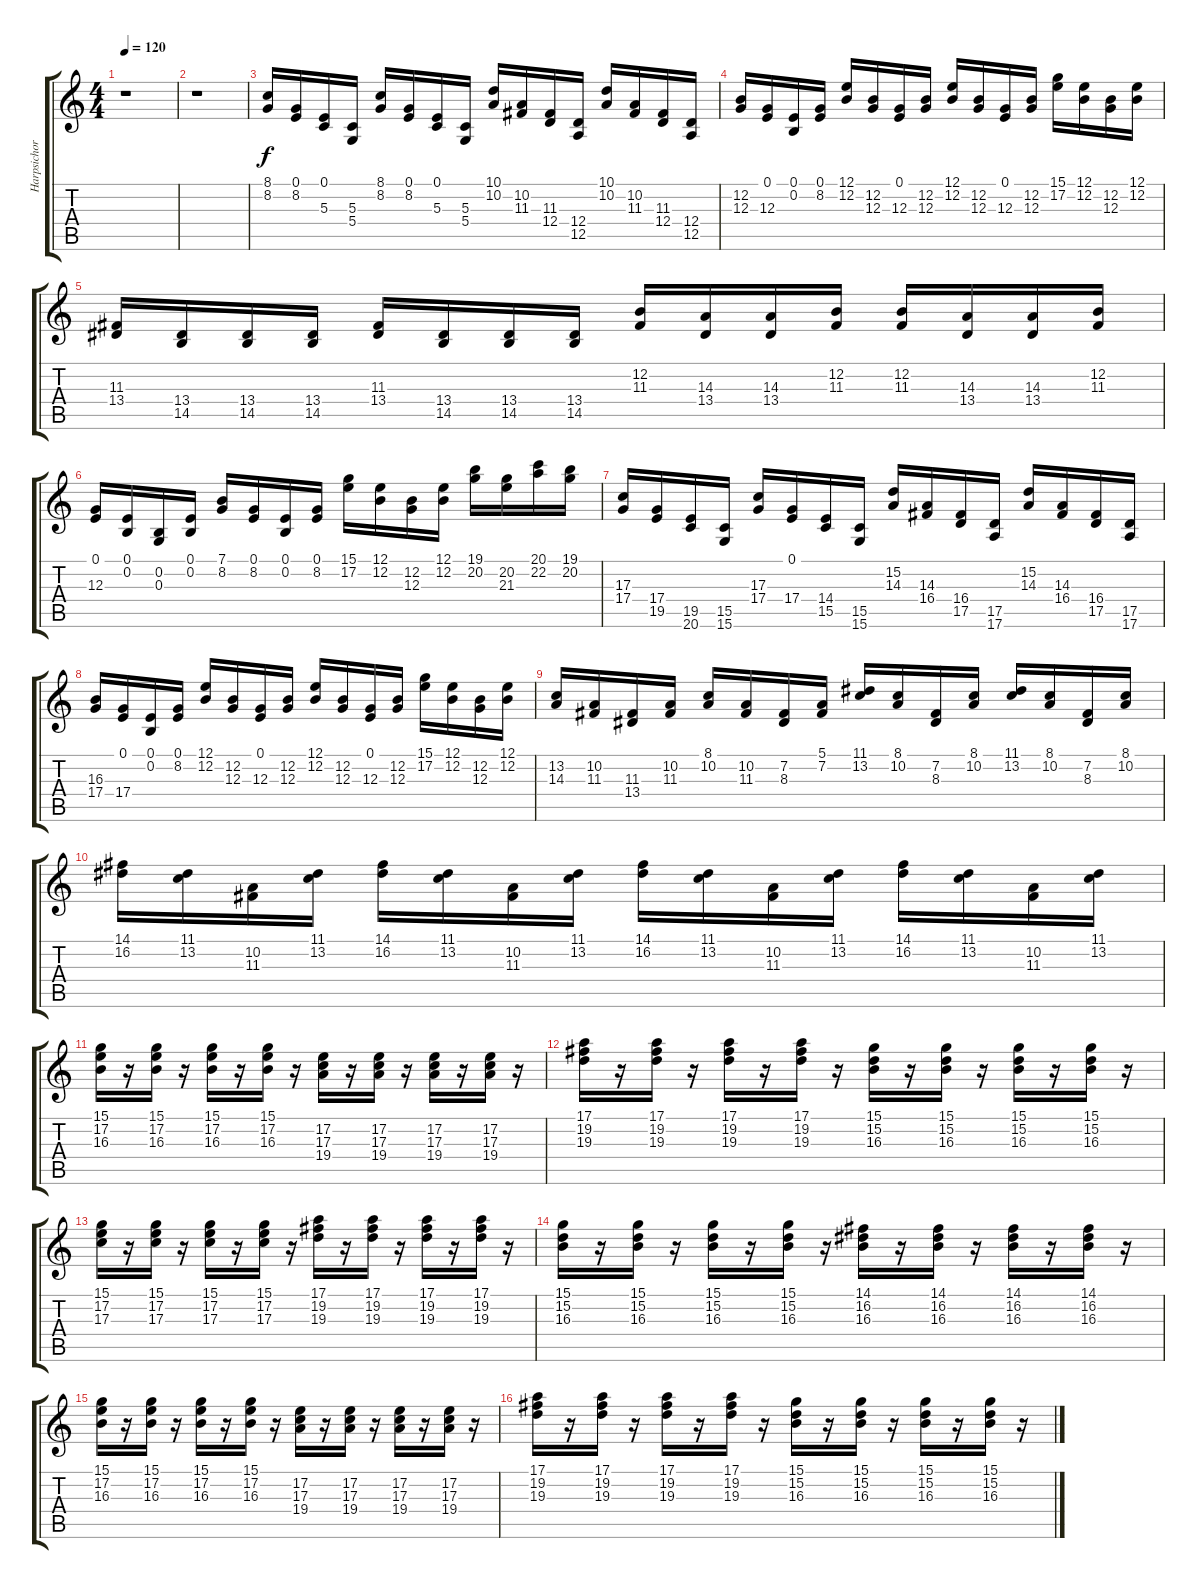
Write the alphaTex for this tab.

\track ("Harpsichord" "Harpsichor") {instrument harpsichord}
\staff {score tabs}
\tuning (E4 B3 G3 D3 A2 E2) {hide}
\ts (4 4)
\tempo 120
\clef g2
\ks c
r.1{dy f} |
r.1 |
(8.1 8.2).16 (0.1 8.2).16 (0.1 5.3).16 (5.3 5.4).16 (8.1 8.2).16 (0.1 8.2).16 (0.1 5.3).16 (5.3 5.4).16 (10.1 10.2).16 (10.2 11.3).16 (11.3 12.4).16 (12.4 12.5).16 (10.1 10.2).16 (10.2 11.3).16 (11.3 12.4).16 (12.4 12.5).16 |
(12.2 12.3).16 (0.1 12.3).16 (0.1 0.2).16 (0.1 8.2).16 (12.1 12.2).16 (12.2 12.3).16 (0.1 12.3).16 (12.2 12.3).16 (12.1 12.2).16 (12.2 12.3).16 (0.1 12.3).16 (12.2 12.3).16 (15.1 17.2).16 (12.1 12.2).16 (12.2 12.3).16 (12.1 12.2).16 |
(11.3 13.4).16 (13.4 14.5).16 (13.4 14.5).16 (13.4 14.5).16 (11.3 13.4).16 (13.4 14.5).16 (13.4 14.5).16 (13.4 14.5).16 (12.2 11.3).16 (14.3 13.4).16 (14.3 13.4).16 (12.2 11.3).16 (12.2 11.3).16 (14.3 13.4).16 (14.3 13.4).16 (12.2 11.3).16 |
(0.1 12.3).16 (0.1 0.2).16 (0.2 0.3).16 (0.1 0.2).16 (7.1 8.2).16 (0.1 8.2).16 (0.1 0.2).16 (0.1 8.2).16 (15.1 17.2).16 (12.1 12.2).16 (12.2 12.3).16 (12.1 12.2).16 (19.1 20.2).16 (20.2 21.3).16 (20.1 22.2).16 (19.1 20.2).16 |
(17.3 17.4).16 (17.4 19.5).16 (19.5 20.6).16 (15.5 15.6).16 (17.3 17.4).16 (0.1 17.4).16 (14.4 15.5).16 (15.5 15.6).16 (15.2 14.3).16 (14.3 16.4).16 (16.4 17.5).16 (17.5 17.6).16 (15.2 14.3).16 (14.3 16.4).16 (16.4 17.5).16 (17.5 17.6).16 |
(16.3 17.4).16 (0.1 17.4).16 (0.1 0.2).16 (0.1 8.2).16 (12.1 12.2).16 (12.2 12.3).16 (0.1 12.3).16 (12.2 12.3).16 (12.1 12.2).16 (12.2 12.3).16 (0.1 12.3).16 (12.2 12.3).16 (15.1 17.2).16 (12.1 12.2).16 (12.2 12.3).16 (12.1 12.2).16 |
(13.2 14.3).16 (10.2 11.3).16 (11.3 13.4).16 (10.2 11.3).16 (8.1 10.2).16 (10.2 11.3).16 (7.2 8.3).16 (5.1 7.2).16 (11.1 13.2).16 (8.1 10.2).16 (7.2 8.3).16 (8.1 10.2).16 (11.1 13.2).16 (8.1 10.2).16 (7.2 8.3).16 (8.1 10.2).16 |
(14.1 16.2).16 (11.1 13.2).16 (10.2 11.3).16 (11.1 13.2).16 (14.1 16.2).16 (11.1 13.2).16 (10.2 11.3).16 (11.1 13.2).16 (14.1 16.2).16 (11.1 13.2).16 (10.2 11.3).16 (11.1 13.2).16 (14.1 16.2).16 (11.1 13.2).16 (10.2 11.3).16 (11.1 13.2).16 |
(15.1 17.2 16.3).16 r.16 (15.1 17.2 16.3).16 r.16 (15.1 17.2 16.3).16 r.16 (15.1 17.2 16.3).16 r.16 (17.2 17.3 19.4).16 r.16 (17.2 17.3 19.4).16 r.16 (17.2 17.3 19.4).16 r.16 (17.2 17.3 19.4).16 r.16 |
(17.1 19.2 19.3).16 r.16 (17.1 19.2 19.3).16 r.16 (17.1 19.2 19.3).16 r.16 (17.1 19.2 19.3).16 r.16 (15.1 15.2 16.3).16 r.16 (15.1 15.2 16.3).16 r.16 (15.1 15.2 16.3).16 r.16 (15.1 15.2 16.3).16 r.16 |
(15.1 17.2 17.3).16 r.16 (15.1 17.2 17.3).16 r.16 (15.1 17.2 17.3).16 r.16 (15.1 17.2 17.3).16 r.16 (17.1 19.2 19.3).16 r.16 (17.1 19.2 19.3).16 r.16 (17.1 19.2 19.3).16 r.16 (17.1 19.2 19.3).16 r.16 |
(15.1 15.2 16.3).16 r.16 (15.1 15.2 16.3).16 r.16 (15.1 15.2 16.3).16 r.16 (15.1 15.2 16.3).16 r.16 (14.1 16.2 16.3).16 r.16 (14.1 16.2 16.3).16 r.16 (14.1 16.2 16.3).16 r.16 (14.1 16.2 16.3).16 r.16 |
(15.1 17.2 16.3).16 r.16 (15.1 17.2 16.3).16 r.16 (15.1 17.2 16.3).16 r.16 (15.1 17.2 16.3).16 r.16 (17.2 17.3 19.4).16 r.16 (17.2 17.3 19.4).16 r.16 (17.2 17.3 19.4).16 r.16 (17.2 17.3 19.4).16 r.16 |
(17.1 19.2 19.3).16 r.16 (17.1 19.2 19.3).16 r.16 (17.1 19.2 19.3).16 r.16 (17.1 19.2 19.3).16 r.16 (15.1 15.2 16.3).16 r.16 (15.1 15.2 16.3).16 r.16 (15.1 15.2 16.3).16 r.16 (15.1 15.2 16.3).16 r.16
